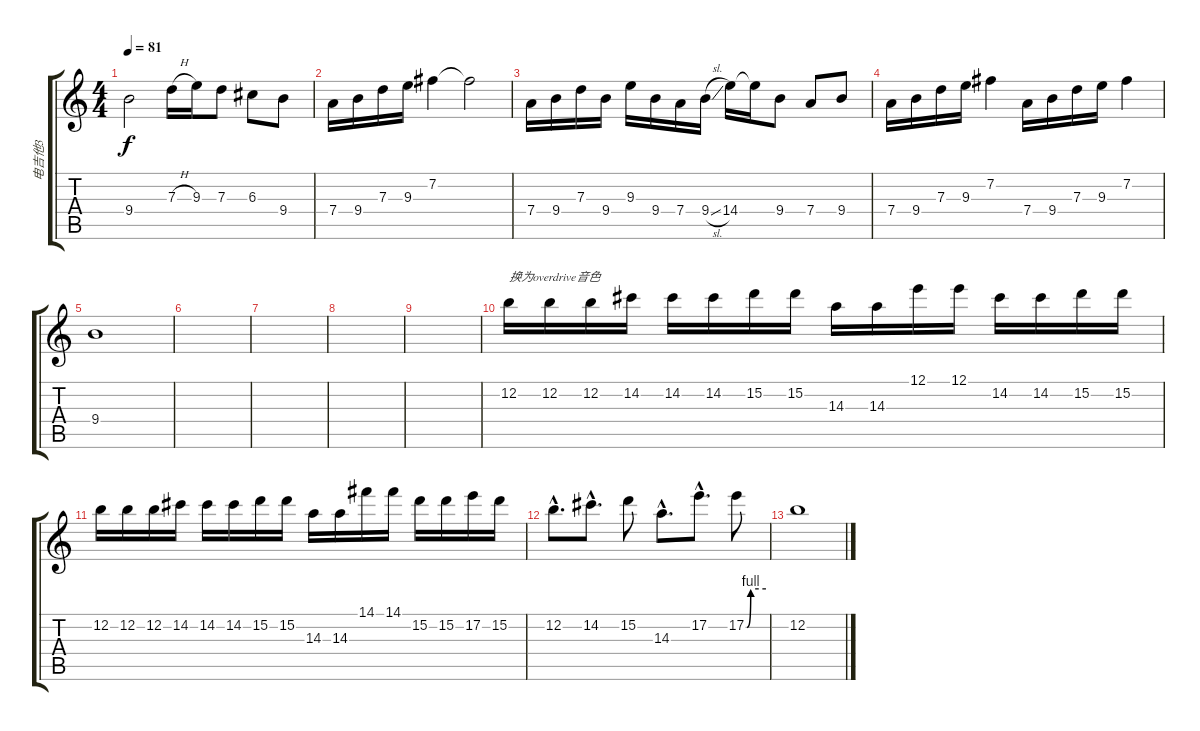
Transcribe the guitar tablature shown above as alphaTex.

\track ("电吉他3" "电吉他3") {instrument electricguitarclean}
\staff {score tabs}
\tuning (E4 B3 G3 D3 A2 E2) {hide}
\ts (4 4)
\tempo 81
\clef g2
\ks c
9.4.2{dy f} 7.3{h}.16 9.3.16 7.3.8 6.3.8 9.4.8 |
7.4.16 9.4.16 7.3.16 9.3.16 7.2.4 7.2{t}.2 |
7.4.16 9.4.16 7.3.16 9.4.16 9.3.16 9.4.16 7.4.16 9.4{sl}.16 14.4.16 14.4{t}.16 9.4.8 7.4.8 9.4.8 |
7.4.16 9.4.16 7.3.16 9.3.16 7.2.4 7.4.16 9.4.16 7.3.16 9.3.16 7.2.4 |
9.4.1 |
|
|
|
|
12.2.16{txt "换为overdrive音色" instrument overdrivenguitar} 12.2.16 12.2.16 14.2.16 14.2.16 14.2.16 15.2.16 15.2.16 14.3.16 14.3.16 12.1.16 12.1.16 14.2.16 14.2.16 15.2.16 15.2.16 |
12.2.16 12.2.16 12.2.16 14.2.16 14.2.16 14.2.16 15.2.16 15.2.16 14.3.16 14.3.16 14.1.16 14.1.16 15.2.16 15.2.16 17.2.16 15.2.16 |
12.2{hac}.8{d} 14.2{hac}.8{d} 15.2.8 14.3{hac}.8{d} 17.2{hac}.8{d} 17.2{be (custom 0 0 3 0 14 4 60 4)}.8 |
12.2.1
